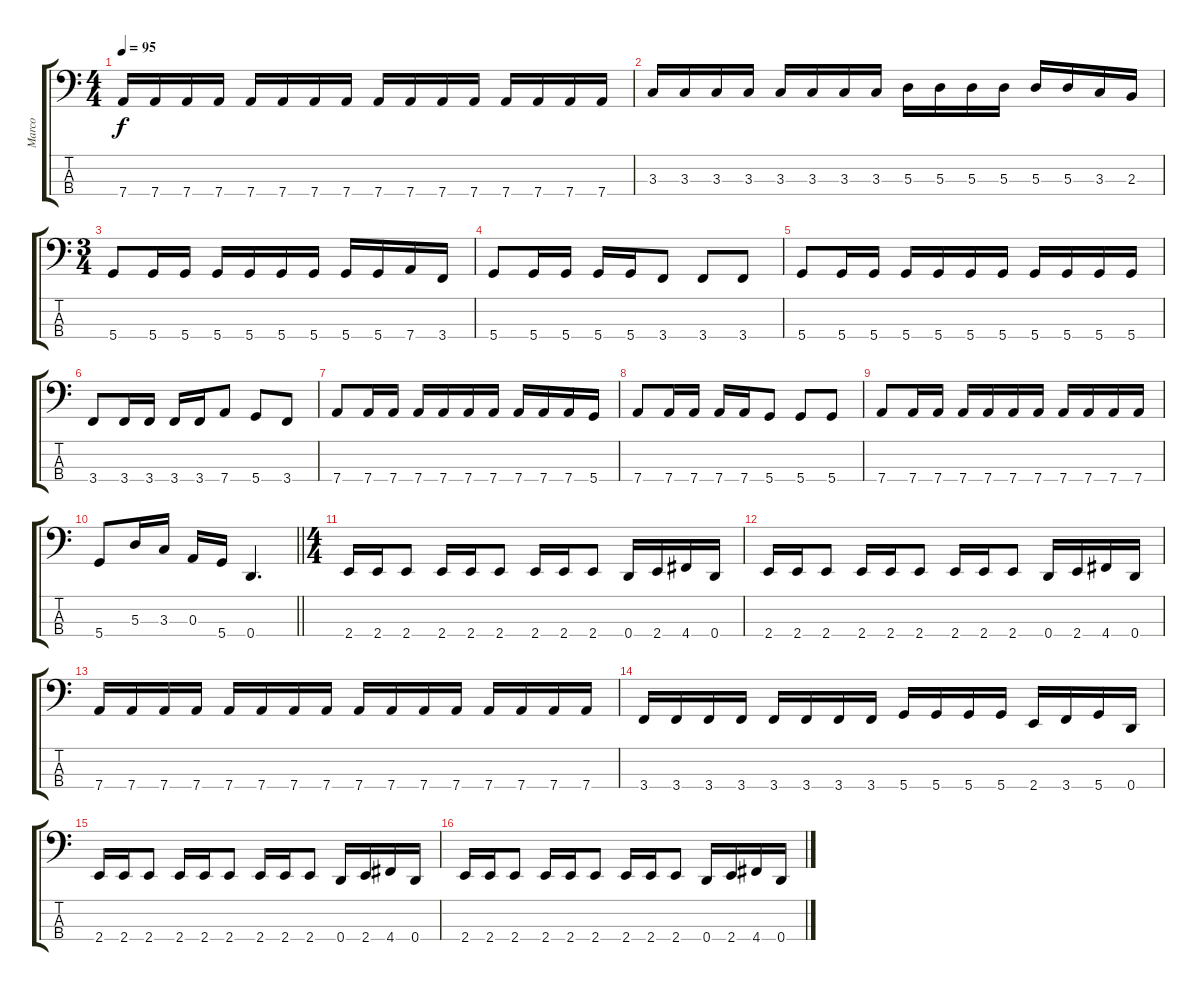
\track ("Marco" "Marco") {instrument electricbassfinger}
\staff {score tabs}
\tuning (G2 D2 A1 D1) {hide}
\ts (4 4)
\tempo 95
\clef f4
\ks c
7.4.16{dy f} 7.4.16 7.4.16 7.4.16 7.4.16 7.4.16 7.4.16 7.4.16 7.4.16 7.4.16 7.4.16 7.4.16 7.4.16 7.4.16 7.4.16 7.4.16 |
3.3.16 3.3.16 3.3.16 3.3.16 3.3.16 3.3.16 3.3.16 3.3.16 5.3.16 5.3.16 5.3.16 5.3.16 5.3.16 5.3.16 3.3.16 2.3.16 |
\ts (3 4)
5.4.8 5.4.16 5.4.16 5.4.16 5.4.16 5.4.16 5.4.16 5.4.16 5.4.16 7.4.16 3.4.16 |
5.4.8 5.4.16 5.4.16 5.4.16 5.4.16 3.4.8 3.4.8 3.4.8 |
5.4.8 5.4.16 5.4.16 5.4.16 5.4.16 5.4.16 5.4.16 5.4.16 5.4.16 5.4.16 5.4.16 |
3.4.8 3.4.16 3.4.16 3.4.16 3.4.16 7.4.8 5.4.8 3.4.8 |
7.4.8 7.4.16 7.4.16 7.4.16 7.4.16 7.4.16 7.4.16 7.4.16 7.4.16 7.4.16 5.4.16 |
7.4.8 7.4.16 7.4.16 7.4.16 7.4.16 5.4.8 5.4.8 5.4.8 |
7.4.8 7.4.16 7.4.16 7.4.16 7.4.16 7.4.16 7.4.16 7.4.16 7.4.16 7.4.16 7.4.16 |
\barLineRight lightlight
5.4.8 5.3.16 3.3.16 0.3.16 5.4.16 0.4.4{d} |
\ts (4 4)
2.4.16 2.4.16 2.4.8 2.4.16 2.4.16 2.4.8 2.4.16 2.4.16 2.4.8 0.4.16 2.4.16 4.4.16 0.4.16 |
2.4.16 2.4.16 2.4.8 2.4.16 2.4.16 2.4.8 2.4.16 2.4.16 2.4.8 0.4.16 2.4.16 4.4.16 0.4.16 |
7.4.16 7.4.16 7.4.16 7.4.16 7.4.16 7.4.16 7.4.16 7.4.16 7.4.16 7.4.16 7.4.16 7.4.16 7.4.16 7.4.16 7.4.16 7.4.16 |
3.4.16 3.4.16 3.4.16 3.4.16 3.4.16 3.4.16 3.4.16 3.4.16 5.4.16 5.4.16 5.4.16 5.4.16 2.4.16 3.4.16 5.4.16 0.4.16 |
2.4.16 2.4.16 2.4.8 2.4.16 2.4.16 2.4.8 2.4.16 2.4.16 2.4.8 0.4.16 2.4.16 4.4.16 0.4.16 |
2.4.16 2.4.16 2.4.8 2.4.16 2.4.16 2.4.8 2.4.16 2.4.16 2.4.8 0.4.16 2.4.16 4.4.16 0.4.16
